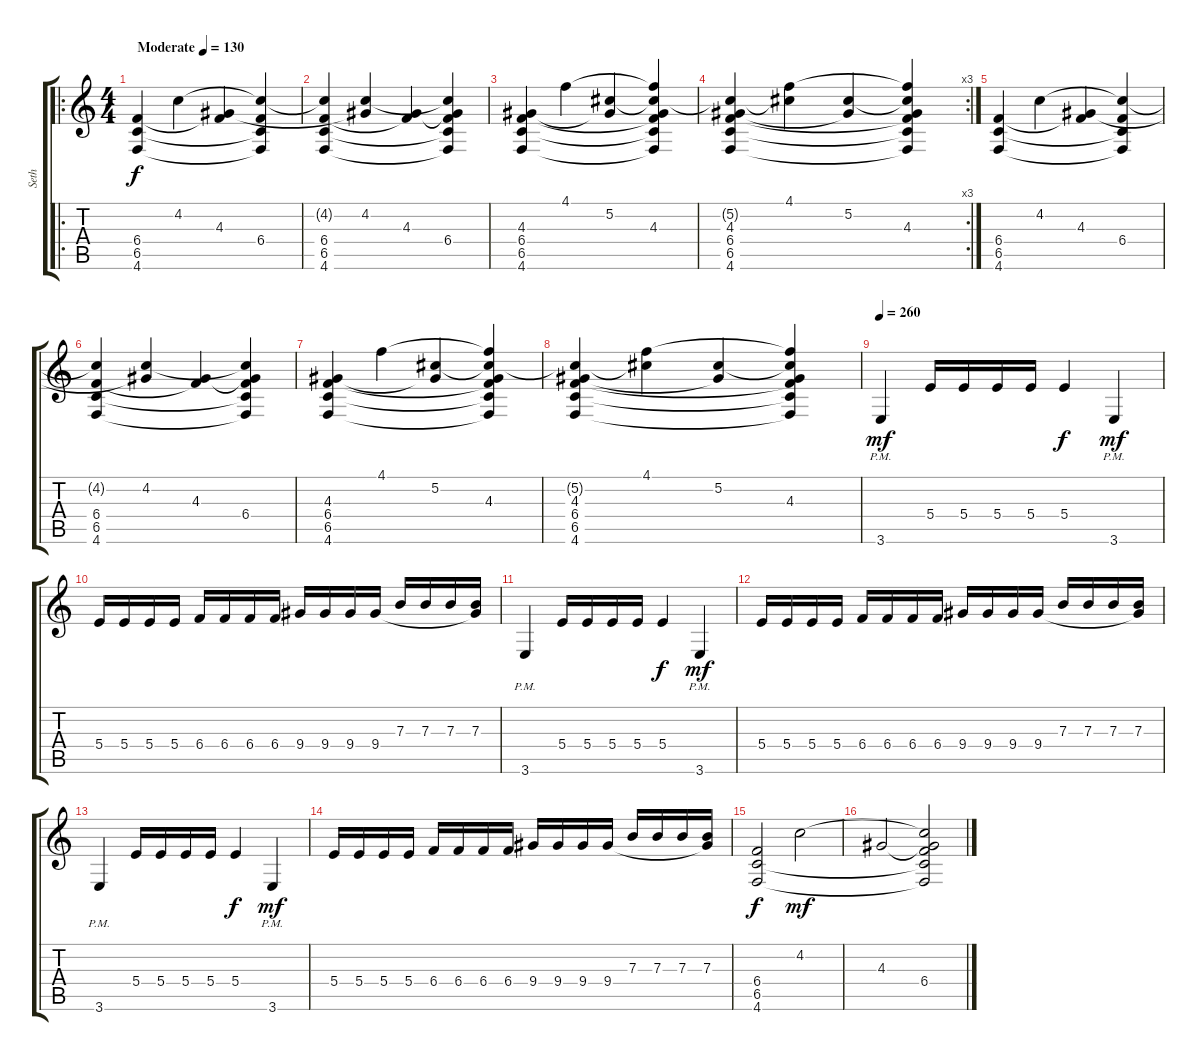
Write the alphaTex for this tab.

\track ("Seth" "Seth") {instrument distortionguitar}
\staff {score tabs}
\tuning (Db4 Ab3 E3 B2 Gb2 Db2) {hide}
\ro
\ts (4 4)
\tempo (130 "Moderate")
\clef g2
\ks c
(6.4 6.5 4.6).4{dy f instrument distortionguitar} 4.2.4 (4.3 6.4{t}).4 (4.2{t} 6.4 6.5{t} 4.6{t}).4 |
(4.2{t} 6.4 6.5 4.6).4 (4.2 4.3{t}).4 (4.3 6.4{t}).4 (4.2{t} 4.3{t} 6.4 6.5{t} 4.6{t}).4 |
(4.3 6.4 6.5 4.6).4 4.1.4 (5.2 4.3{t}).4 (4.1{t} 5.2{t} 4.3 6.4{t} 6.5{t} 4.6{t}).4 |
\rc 3
(5.2{t} 4.3 6.4 6.5 4.6).4 (4.1 5.2{t}).4 (5.2 4.3{t}).4 (4.1{t} 5.2{t} 4.3 6.4{t} 6.5{t} 4.6{t}).4 |
(6.4 6.5 4.6).4 4.2.4 (4.3 6.4{t}).4 (4.2{t} 6.4 6.5{t} 4.6{t}).4 |
(4.2{t} 6.4 6.5 4.6).4 (4.2 4.3{t}).4 (4.3 6.4{t}).4 (4.2{t} 4.3{t} 6.4 6.5{t} 4.6{t}).4 |
(4.3 6.4 6.5 4.6).4 4.1.4 (5.2 4.3{t}).4 (4.1{t} 5.2{t} 4.3 6.4{t} 6.5{t} 4.6{t}).4 |
(5.2{t} 4.3 6.4 6.5 4.6).4 (4.1 5.2{t}).4 (5.2 4.3{t}).4 (4.1{t} 5.2{t} 4.3 6.4{t} 6.5{t} 4.6{t}).4 |
\tempo 260
3.6{pm}.4{dy mf} 5.4.16 5.4.16 5.4.16 5.4.16 5.4.4{dy f} 3.6{pm}.4{dy mf} |
5.4.16 5.4.16 5.4.16 5.4.16 6.4.16 6.4.16 6.4.16 6.4.16 9.4.16 9.4.16 9.4.16 9.4.16 7.3.16 7.3.16 7.3.16 (7.3 9.4{t}).16 |
3.6{pm}.4 5.4.16 5.4.16 5.4.16 5.4.16 5.4.4{dy f} 3.6{pm}.4{dy mf} |
5.4.16 5.4.16 5.4.16 5.4.16 6.4.16 6.4.16 6.4.16 6.4.16 9.4.16 9.4.16 9.4.16 9.4.16 7.3.16 7.3.16 7.3.16 (7.3 9.4{t}).16 |
3.6{pm}.4 5.4.16 5.4.16 5.4.16 5.4.16 5.4.4{dy f} 3.6{pm}.4{dy mf} |
5.4.16 5.4.16 5.4.16 5.4.16 6.4.16 6.4.16 6.4.16 6.4.16 9.4.16 9.4.16 9.4.16 9.4.16 7.3.16 7.3.16 7.3.16 (7.3 9.4{t}).16 |
(6.4 6.5 4.6).2{dy f} 4.2.2{dy mf} |
4.3.2 (4.2{t} 4.3{t} 6.4 6.5{t} 4.6{t}).2
